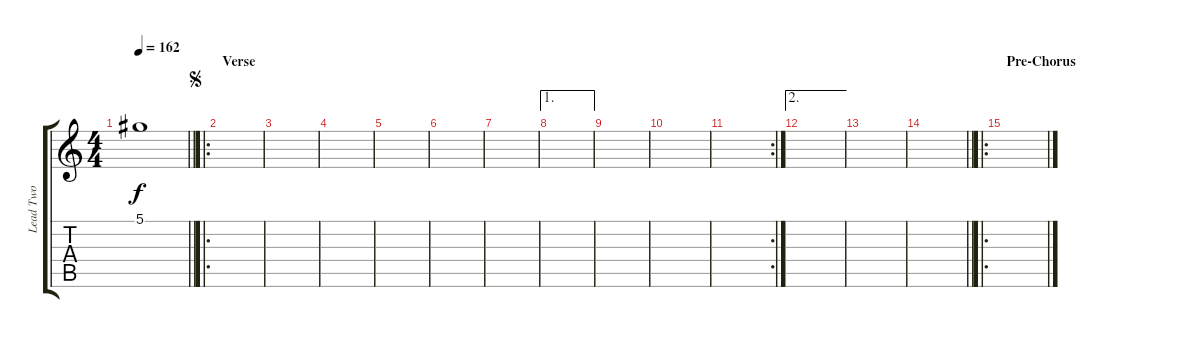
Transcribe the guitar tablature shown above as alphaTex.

\track ("Lead Two" "Lead Two") {instrument distortionguitar}
\staff {score tabs}
\tuning (Eb4 Bb3 Gb3 Db3 Ab2 Eb2) {hide}
\ts (4 4)
\tempo 162
\clef g2
\barLineRight lightlight
\ks c
5.1{t}.1{dy f} |
\ro
\section ("" "Verse")
\jump segno
|
|
|
|
|
|
\ae 1
|
|
|
\rc 2
|
\ae 2
|
|
\barLineRight lightlight
|
\ro
\section ("" "Pre-Chorus")
